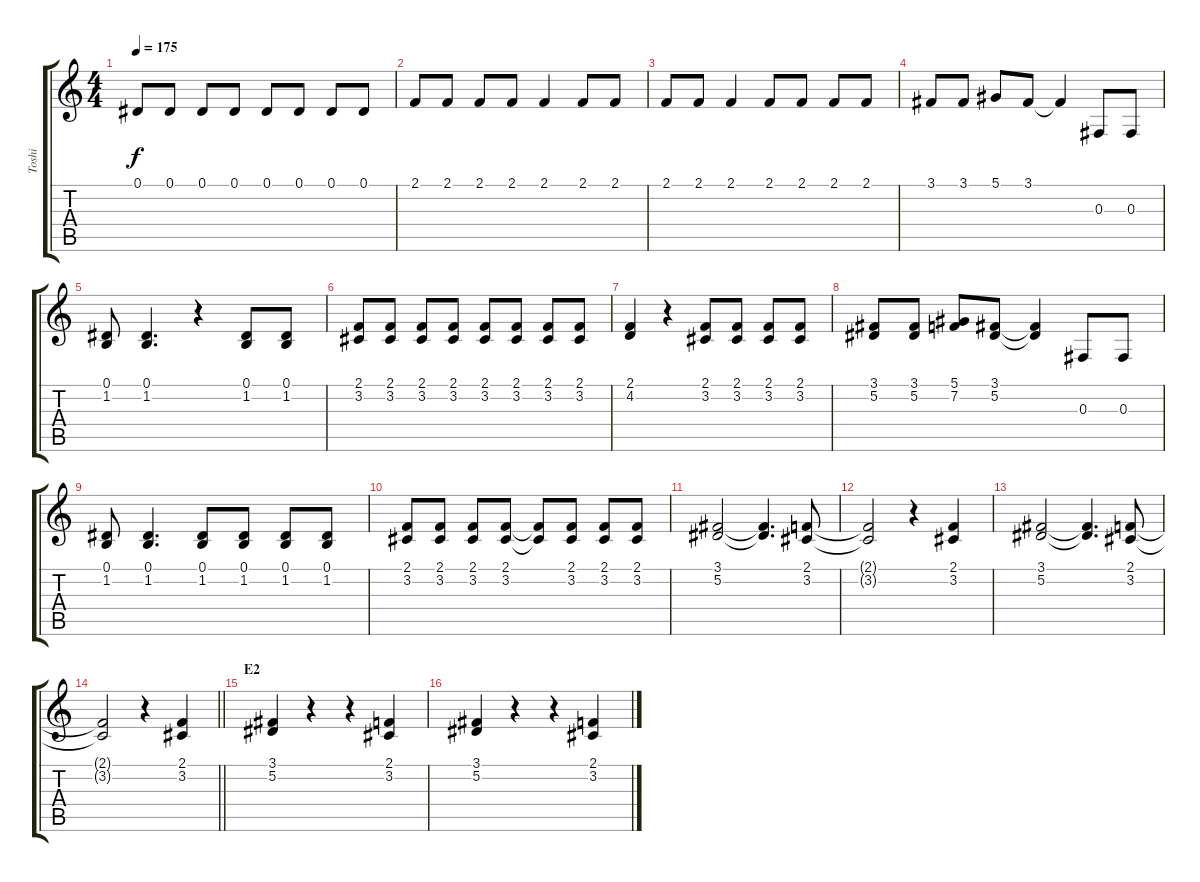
\track ("Toshi" "Toshi") {instrument violin}
\staff {score tabs}
\tuning (Eb4 Bb3 Gb3 Db3 Ab2 Eb2) {hide}
\ts (4 4)
\tempo 175
\clef g2
\ks c
0.1.8{dy f} 0.1.8 0.1.8 0.1.8 0.1.8 0.1.8 0.1.8 0.1.8 |
2.1.8 2.1.8 2.1.8 2.1.8 2.1.4 2.1.8 2.1.8 |
2.1.8 2.1.8 2.1.4 2.1.8 2.1.8 2.1.8 2.1.8 |
3.1.8 3.1.8 5.1.8 3.1.8 3.1{t}.4 0.3.8 0.3.8 |
(0.1 1.2).8 (0.1 1.2).4{d} r.4 (0.1 1.2).8 (0.1 1.2).8 |
(2.1 3.2).8 (2.1 3.2).8 (2.1 3.2).8 (2.1 3.2).8 (2.1 3.2).8 (2.1 3.2).8 (2.1 3.2).8 (2.1 3.2).8 |
(2.1 4.2).4 r.4 (2.1 3.2).8 (2.1 3.2).8 (2.1 3.2).8 (2.1 3.2).8 |
(3.1 5.2).8 (3.1 5.2).8 (5.1 7.2).8 (3.1 5.2).8 (3.1{t} 5.2{t}).4 0.3.8 0.3.8 |
(0.1 1.2).8 (0.1 1.2).4{d} (0.1 1.2).8 (0.1 1.2).8 (0.1 1.2).8 (0.1 1.2).8 |
(2.1 3.2).8 (2.1 3.2).8 (2.1 3.2).8 (2.1 3.2).8 (2.1{t} 3.2{t}).8 (2.1 3.2).8 (2.1 3.2).8 (2.1 3.2).8 |
(3.1 5.2).2 (3.1{t} 5.2{t}).4{d} (2.1 3.2).8 |
(2.1{t} 3.2{t}).2 r.4 (2.1 3.2).4 |
(3.1 5.2).2 (3.1{t} 5.2{t}).4{d} (2.1 3.2).8 |
\barLineRight lightlight
(2.1{t} 3.2{t}).2 r.4 (2.1 3.2).4 |
\section ("" "E2")
(3.1 5.2).4 r.4 r.4 (2.1 3.2).4 |
(3.1 5.2).4 r.4 r.4 (2.1 3.2).4
